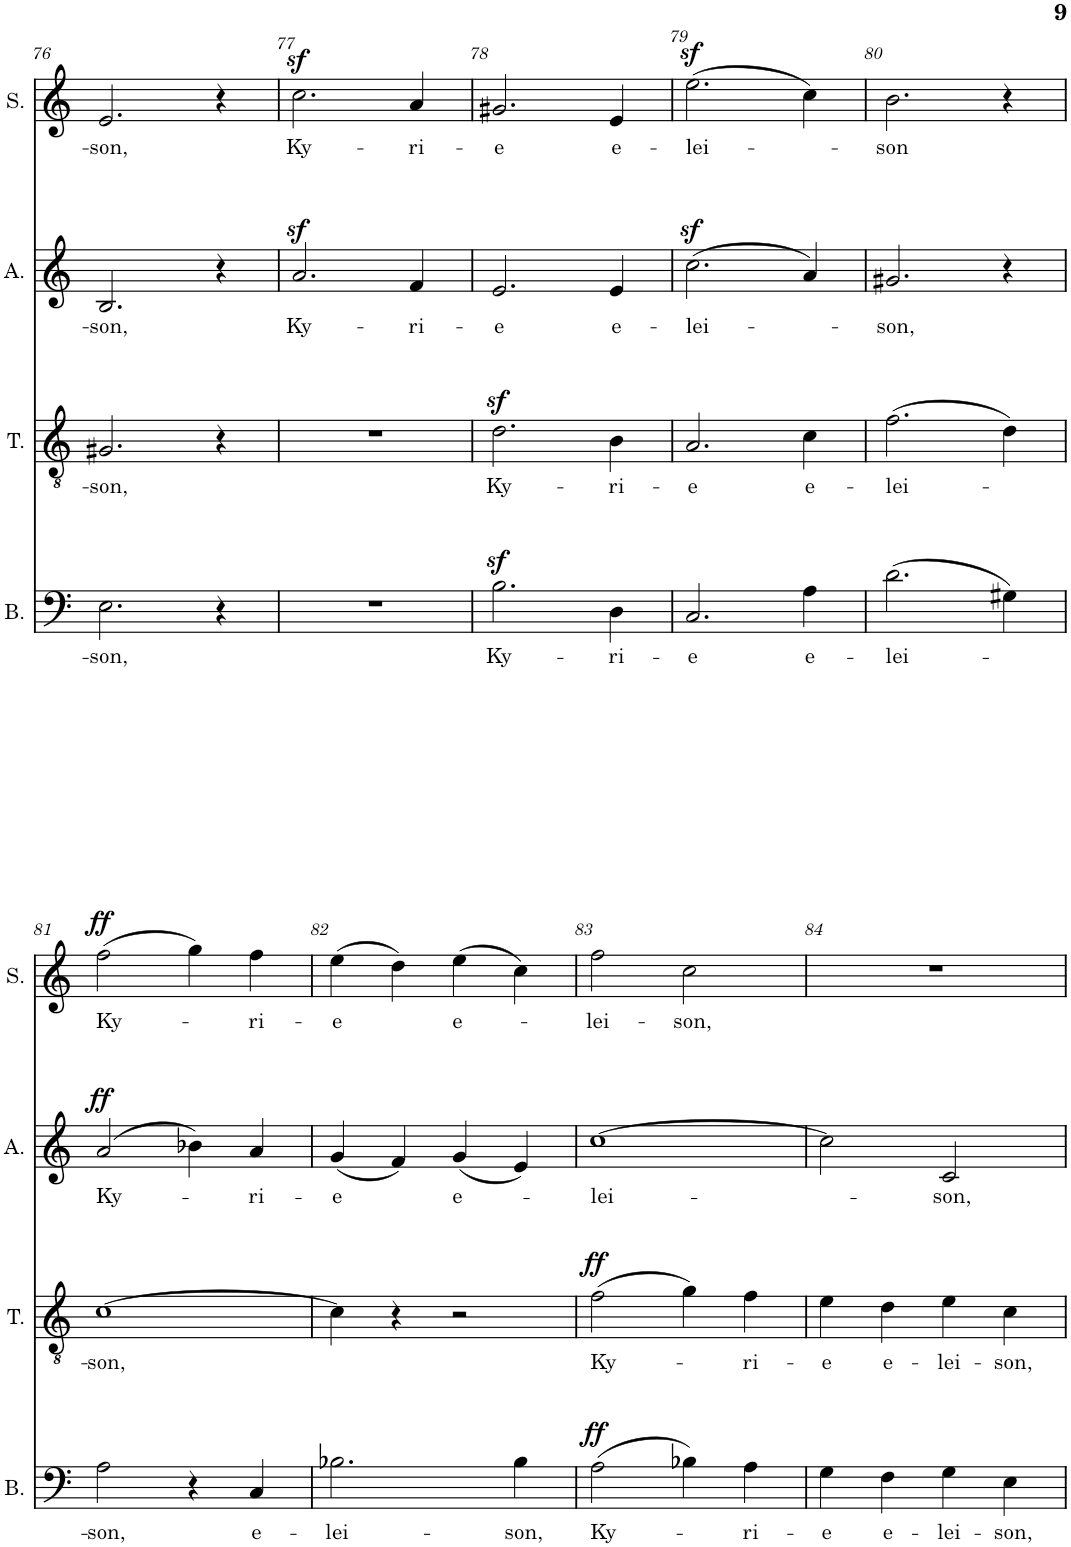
**kern	**text	**dynam	**kern	**text	**dynam	**kern	**text	**dynam	**kern	**text	**dynam
*part4	*part4	*part4	*part3	*part3	*part3	*part2	*part2	*part2	*part1	*part1	*part1
*staff4	*staff4	*staff4	*staff3	*staff3	*staff3	*staff2	*staff2	*staff2	*staff1	*staff1	*staff1
*I"Basse	*	*	*I"Ténor	*	*	*I"Alto	*	*	*I"Soprano	*	*
*I'B.	*	*	*I'T.	*	*	*I'A.	*	*	*I'S.	*	*
!!LO:PB:g=z
*clefF4	*	*	*clefGv2	*	*	*clefG2	*	*	*clefG2	*	*
*k[]	*	*	*k[]	*	*	*k[]	*	*	*k[]	*	*
*M4/4	*	*	*M4/4	*	*	*M4/4	*	*	*M4/4	*	*
*met(c)	*	*	*met(c)	*	*	*met(c)	*	*	*met(c)	*	*
=76	=76	=76	=76	=76	=76	=76	=76	=76	=76	=76	=76
!	!LO:LY:b	!	!	!LO:LY:b	!	!	!LO:LY:b	!	!	!LO:LY:b	!
2.E\	-son,	.	2.G#X/	-son,	.	2.B/	-son,	.	2.e/	-son,	.
4r	.	.	4r	.	.	4r	.	.	4r	.	.
=77	=77	=77	=77	=77	=77	=77	=77	=77	=77	=77	=77
!	!	!	!	!	!	!	!LO:LY:b	!	!	!LO:LY:b	!
1r	.	.	1r	.	.	2.az>/	Ky-	.	2.ccz>\	Ky-	.
!	!	!	!	!	!	!	!LO:LY:b	!	!	!LO:LY:b	!
.	.	.	.	.	.	4f/	-ri-	.	4a/	-ri-	.
=78	=78	=78	=78	=78	=78	=78	=78	=78	=78	=78	=78
!	!LO:LY:b	!	!	!LO:LY:b	!	!	!LO:LY:b	!	!	!LO:LY:b	!
2.Bz>\	Ky-	.	2.dz>\	Ky-	.	2.e/	-e	.	2.g#X/	-e	.
!	!LO:LY:b	!	!	!LO:LY:b	!	!	!LO:LY:b	!	!	!LO:LY:b	!
4D\	-ri-	.	4B\	-ri-	.	4e/	e-	.	4e/	e-	.
=79	=79	=79	=79	=79	=79	=79	=79	=79	=79	=79	=79
!	!LO:LY:b	!	!	!LO:LY:b	!	!	!LO:LY:b	!	!	!LO:LY:b	!
2.C/	-e	.	2.A/	-e	.	(2.ccz>\	-lei-	.	(2.eez>\	-lei-	.
!	!LO:LY:b	!	!	!LO:LY:b	!	!	!	!	!	!	!
4A\	e-	.	4c\	e-	.	4a/)	.	.	4cc\)	.	.
=80	=80	=80	=80	=80	=80	=80	=80	=80	=80	=80	=80
!	!LO:LY:b	!	!	!LO:LY:b	!	!	!LO:LY:b	!	!	!LO:LY:b	!
(2.d\	-lei-	.	(2.f\	-lei-	.	2.g#X/	-son,	.	2.b\	-son	.
4G#X\)	.	.	4d\)	.	.	4r	.	.	4r	.	.
!!LO:LB:g=z
=81	=81	=81	=81	=81	=81	=81	=81	=81	=81	=81	=81
!	!LO:LY:b	!	!	!LO:LY:b	!	!	!LO:LY:b	!LO:DY:a	!	!LO:LY:b	!LO:DY:a
2A\	-son,	.	[1c	-son,	.	(2a/	Ky-	ff	(2ff\	Ky-	ff
4r	.	.	.	.	.	4b-X\)	.	.	4gg\)	.	.
!	!LO:LY:b	!	!	!	!	!	!LO:LY:b	!	!	!LO:LY:b	!
4C/	e-	.	.	.	.	4a/	-ri-	.	4ff\	-ri-	.
=82	=82	=82	=82	=82	=82	=82	=82	=82	=82	=82	=82
!	!LO:LY:b	!	!	!	!	!	!LO:LY:b	!	!	!LO:LY:b	!
2.B-X\	-lei-	.	4c\]	.	.	(4g/	-e	.	(4ee\	-e	.
.	.	.	4r	.	.	4f/)	.	.	4dd\)	.	.
!	!	!	!	!	!	!	!LO:LY:b	!	!	!LO:LY:b	!
.	.	.	2r	.	.	(4g/	e-	.	(4ee\	e-	.
!	!LO:LY:b	!	!	!	!	!	!	!	!	!	!
4B-\	-son,	.	.	.	.	4e/)	.	.	4cc\)	.	.
=83	=83	=83	=83	=83	=83	=83	=83	=83	=83	=83	=83
!	!LO:LY:b	!LO:DY:a	!	!LO:LY:b	!LO:DY:a	!	!LO:LY:b	!	!	!LO:LY:b	!
(2A\	Ky-	ff	(2f\	Ky-	ff	[1cc	-lei-	.	2ff\	-lei-	.
!	!	!	!	!	!	!	!	!	!	!LO:LY:b	!
4B-X\)	.	.	4g\)	.	.	.	.	.	2cc\	-son,	.
!	!LO:LY:b	!	!	!LO:LY:b	!	!	!	!	!	!	!
4A\	-ri-	.	4f\	-ri-	.	.	.	.	.	.	.
=84	=84	=84	=84	=84	=84	=84	=84	=84	=84	=84	=84
!	!LO:LY:b	!	!	!LO:LY:b	!	!	!	!	!	!	!
4G\	-e	.	4e\	-e	.	2cc\]	.	.	1r	.	.
!	!LO:LY:b	!	!	!LO:LY:b	!	!	!	!	!	!	!
4F\	e-	.	4d\	e-	.	.	.	.	.	.	.
!	!LO:LY:b	!	!	!LO:LY:b	!	!	!LO:LY:b	!	!	!	!
4G\	-lei-	.	4e\	-lei-	.	2c/	-son,	.	.	.	.
!	!LO:LY:b	!	!	!LO:LY:b	!	!	!	!	!	!	!
4E\	-son,	.	4c\	-son,	.	.	.	.	.	.	.
=	=	=	=	=	=	=	=	=	=	=	=
*-	*-	*-	*-	*-	*-	*-	*-	*-	*-	*-	*-
